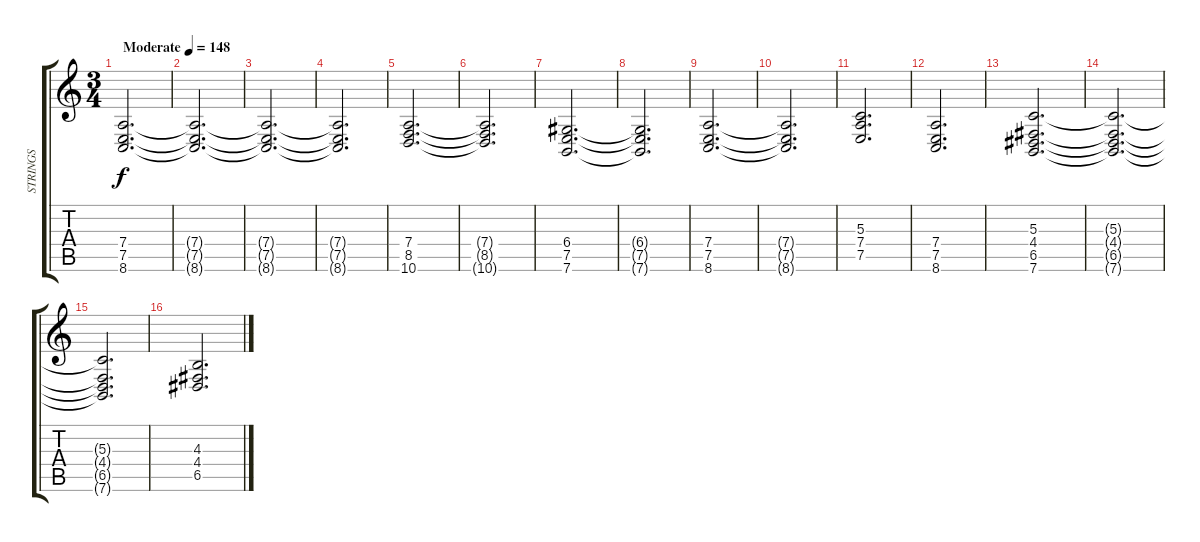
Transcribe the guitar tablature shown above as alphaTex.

\track ("STRINGS" "STRINGS") {instrument stringensemble1}
\staff {score tabs}
\tuning (E4 B3 G3 D3 A2 E2) {hide}
\ts (3 4)
\tempo (148 "Moderate")
\clef g2
\ks c
(7.4 7.5 8.6).2{d dy f instrument stringensemble1} |
(7.4{t} 7.5{t} 8.6{t}).2{d} |
(7.4{t} 7.5{t} 8.6{t}).2{d} |
(7.4{t} 7.5{t} 8.6{t}).2{d} |
(7.4 8.5 10.6).2{d} |
(7.4{t} 8.5{t} 10.6{t}).2{d} |
(6.4 7.5 7.6).2{d} |
(6.4{t} 7.5{t} 7.6{t}).2{d} |
(7.4 7.5 8.6).2{d} |
(7.4{t} 7.5{t} 8.6{t}).2{d} |
(5.3 7.4 7.5).2{d} |
(7.4 7.5 8.6).2{d} |
(5.3 4.4 6.5 7.6).2{d} |
(5.3{t} 4.4{t} 6.5{t} 7.6{t}).2{d} |
(5.3{t} 4.4{t} 6.5{t} 7.6{t}).2{d} |
(4.3 4.4 6.5).2{d}
